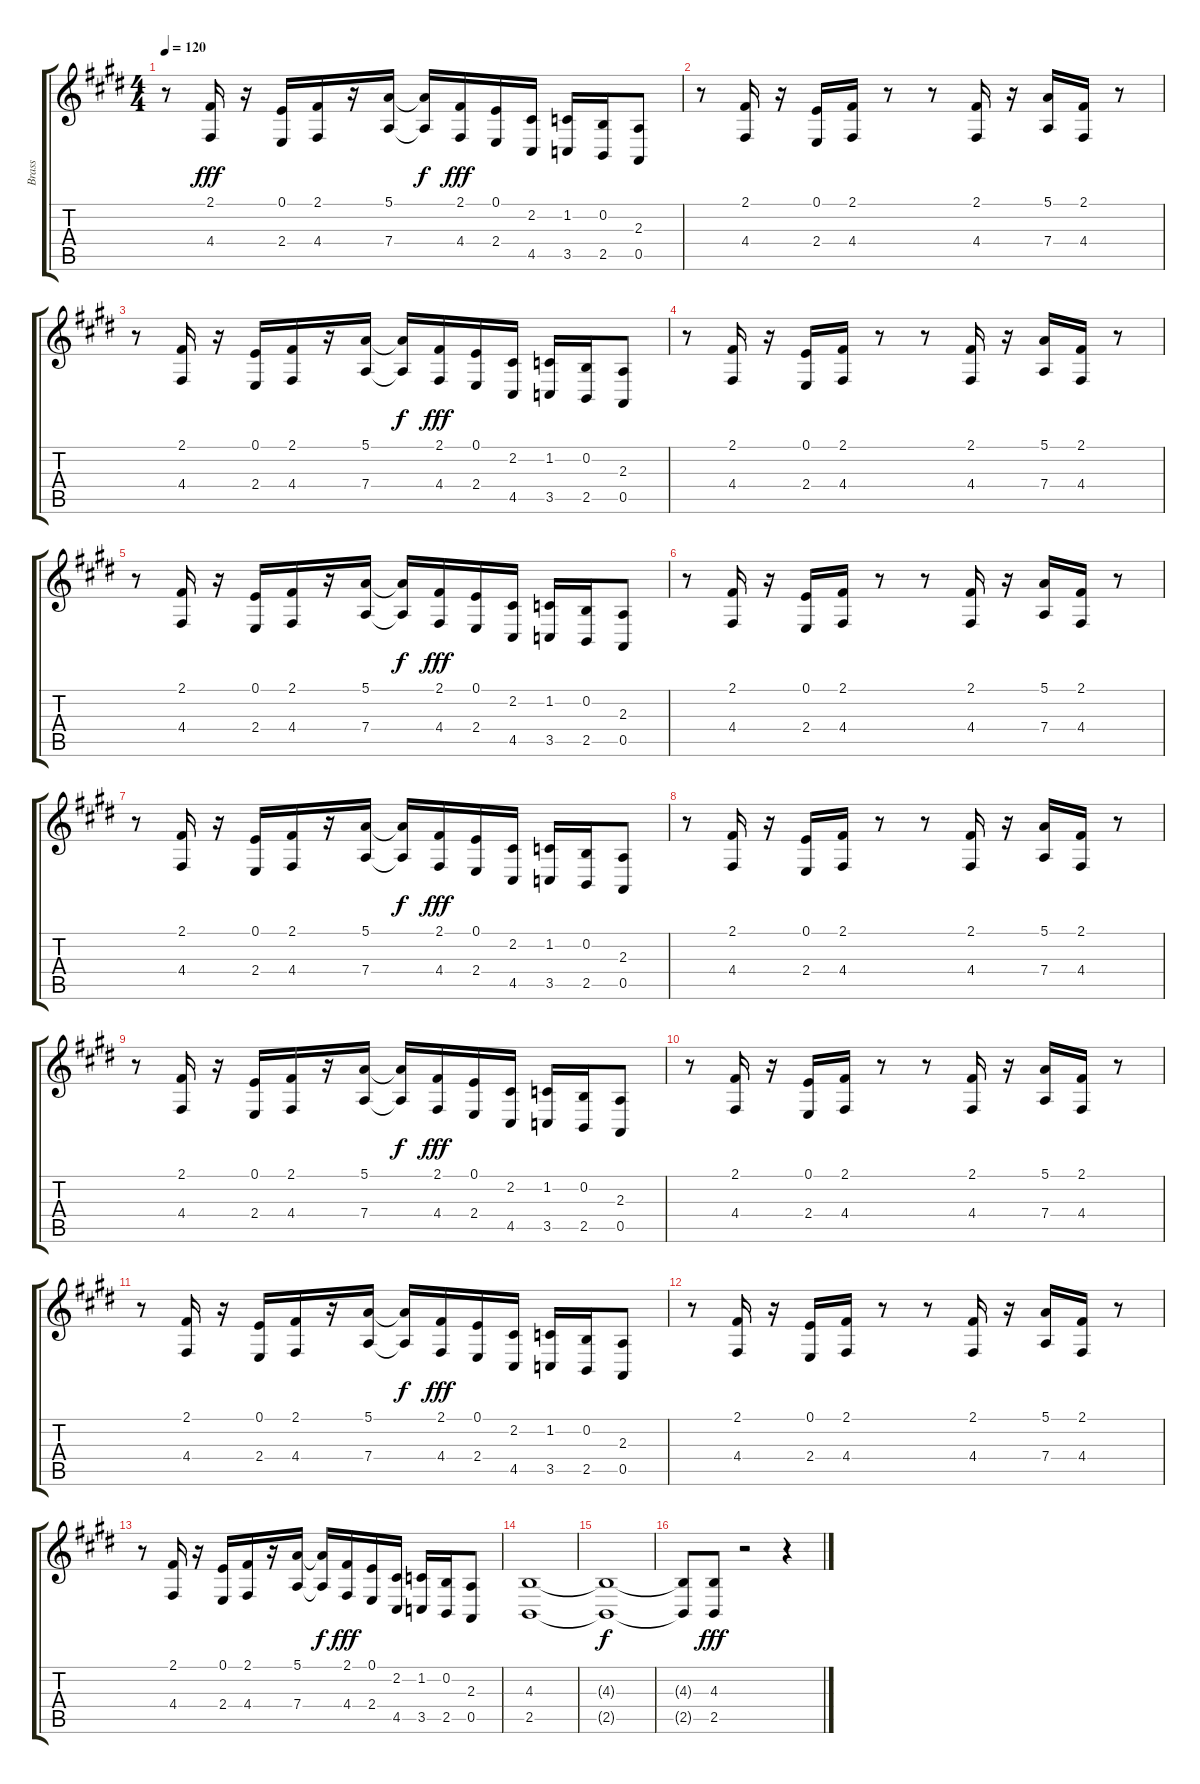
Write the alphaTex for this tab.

\track ("Brass" "Brass") {instrument brasssection}
\staff {score tabs}
\tuning (E4 B3 G3 D3 A2 E2) {hide}
\ts (4 4)
\tempo 120
\clef g2
\ks e
r.8{dy fff} (2.1 4.4).16 r.16 (0.1 2.4).16 (2.1 4.4).16 r.16 (5.1 7.4).16 (5.1{t} 7.4{t}).16{dy f} (2.1 4.4).16{dy fff} (0.1 2.4).16 (2.2 4.5).16 (1.2 3.5).16 (0.2 2.5).16 (2.3 0.5).8 |
r.8 (2.1 4.4).16 r.16 (0.1 2.4).16 (2.1 4.4).16 r.8 r.8 (2.1 4.4).16 r.16 (5.1 7.4).16 (2.1 4.4).16 r.8 |
r.8 (2.1 4.4).16 r.16 (0.1 2.4).16 (2.1 4.4).16 r.16 (5.1 7.4).16 (5.1{t} 7.4{t}).16{dy f} (2.1 4.4).16{dy fff} (0.1 2.4).16 (2.2 4.5).16 (1.2 3.5).16 (0.2 2.5).16 (2.3 0.5).8 |
r.8 (2.1 4.4).16 r.16 (0.1 2.4).16 (2.1 4.4).16 r.8 r.8 (2.1 4.4).16 r.16 (5.1 7.4).16 (2.1 4.4).16 r.8 |
r.8 (2.1 4.4).16 r.16 (0.1 2.4).16 (2.1 4.4).16 r.16 (5.1 7.4).16 (5.1{t} 7.4{t}).16{dy f} (2.1 4.4).16{dy fff} (0.1 2.4).16 (2.2 4.5).16 (1.2 3.5).16 (0.2 2.5).16 (2.3 0.5).8 |
r.8 (2.1 4.4).16 r.16 (0.1 2.4).16 (2.1 4.4).16 r.8 r.8 (2.1 4.4).16 r.16 (5.1 7.4).16 (2.1 4.4).16 r.8 |
r.8 (2.1 4.4).16 r.16 (0.1 2.4).16 (2.1 4.4).16 r.16 (5.1 7.4).16 (5.1{t} 7.4{t}).16{dy f} (2.1 4.4).16{dy fff} (0.1 2.4).16 (2.2 4.5).16 (1.2 3.5).16 (0.2 2.5).16 (2.3 0.5).8 |
r.8 (2.1 4.4).16 r.16 (0.1 2.4).16 (2.1 4.4).16 r.8 r.8 (2.1 4.4).16 r.16 (5.1 7.4).16 (2.1 4.4).16 r.8 |
r.8 (2.1 4.4).16 r.16 (0.1 2.4).16 (2.1 4.4).16 r.16 (5.1 7.4).16 (5.1{t} 7.4{t}).16{dy f} (2.1 4.4).16{dy fff} (0.1 2.4).16 (2.2 4.5).16 (1.2 3.5).16 (0.2 2.5).16 (2.3 0.5).8 |
r.8 (2.1 4.4).16 r.16 (0.1 2.4).16 (2.1 4.4).16 r.8 r.8 (2.1 4.4).16 r.16 (5.1 7.4).16 (2.1 4.4).16 r.8 |
r.8 (2.1 4.4).16 r.16 (0.1 2.4).16 (2.1 4.4).16 r.16 (5.1 7.4).16 (5.1{t} 7.4{t}).16{dy f} (2.1 4.4).16{dy fff} (0.1 2.4).16 (2.2 4.5).16 (1.2 3.5).16 (0.2 2.5).16 (2.3 0.5).8 |
r.8 (2.1 4.4).16 r.16 (0.1 2.4).16 (2.1 4.4).16 r.8 r.8 (2.1 4.4).16 r.16 (5.1 7.4).16 (2.1 4.4).16 r.8 |
r.8 (2.1 4.4).16 r.16 (0.1 2.4).16 (2.1 4.4).16 r.16 (5.1 7.4).16 (5.1{t} 7.4{t}).16{dy f} (2.1 4.4).16{dy fff} (0.1 2.4).16 (2.2 4.5).16 (1.2 3.5).16 (0.2 2.5).16 (2.3 0.5).8 |
(4.3 2.5).1 |
(4.3{t} 2.5{t}).1{dy f} |
(4.3{t} 2.5{t}).8 (4.3 2.5).8{dy fff} r.2 r.4
